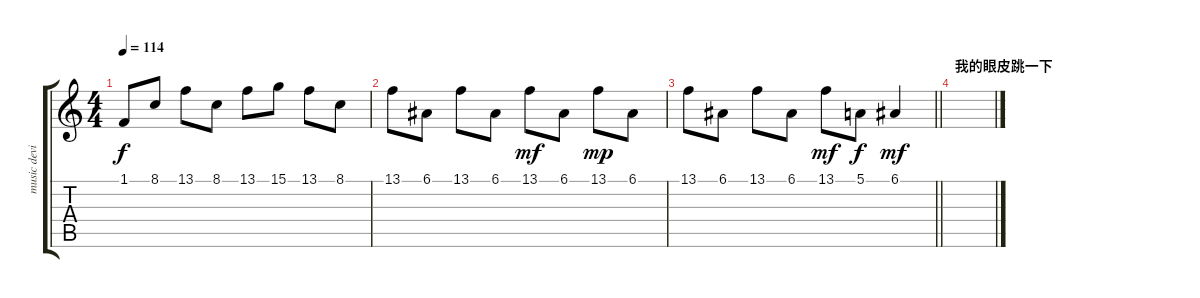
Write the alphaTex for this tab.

\track ("music device" "music devi") {instrument ocarina}
\staff {score tabs}
\tuning (E4 B3 G3 D3 A2 E2) {hide}
\ts (4 4)
\tempo 114
\clef g2
\ks c
1.1.8{dy f} 8.1.8 13.1.8 8.1.8 13.1.8 15.1.8 13.1.8 8.1.8 |
13.1.8 6.1.8 13.1.8 6.1.8 13.1.8{dy mf} 6.1.8 13.1.8{dy mp} 6.1.8 |
\barLineRight lightlight
13.1.8 6.1.8 13.1.8 6.1.8 13.1.8{dy mf} 5.1.8{dy f} 6.1.4{dy mf} |
\section ("" "我的眼皮跳一下")
